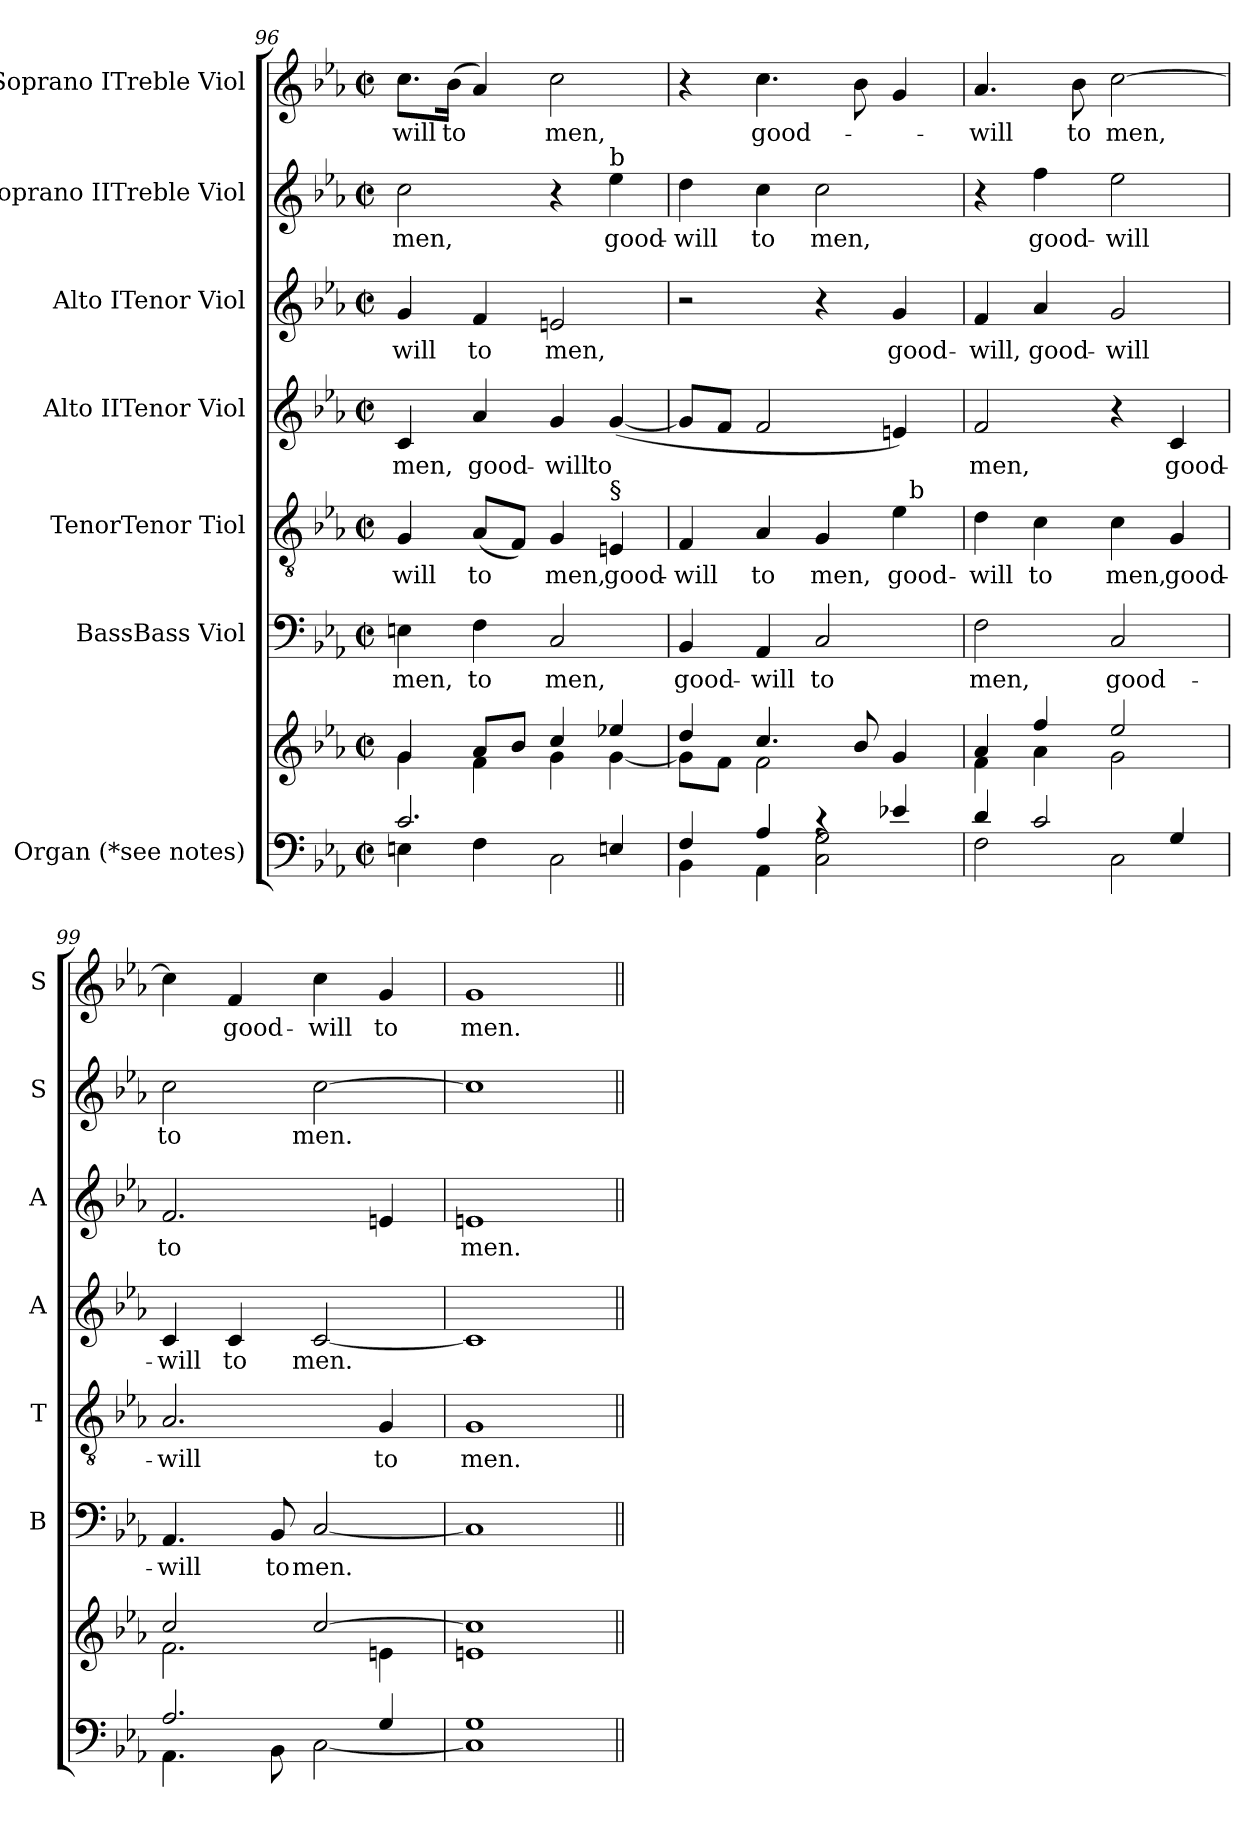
**kern	**kern	**kern	**text	**kern	**text	**kern	**text	**kern	**text	**kern	**text	**kern	**text
*part7	*part7	*part6	*part6	*part5	*part5	*part4	*part4	*part3	*part3	*part2	*part2	*part1	*part1
*staff8	*staff7	*staff6	*staff6	*staff5	*staff5	*staff4	*staff4	*staff3	*staff3	*staff2	*staff2	*staff1	*staff1
*I"Organ (*see notes)	*	*I"BassBass Viol	*	*I"TenorTenor Tiol	*	*I"Alto IITenor Viol	*	*I"Alto ITenor Viol	*	*I"Soprano IITreble Viol	*	*I"Soprano ITreble Viol	*
*	*	*I'B	*	*I'T	*	*I'A	*	*I'A	*	*I'S	*	*I'S	*
!!LO:LB:g=z
*clefF4	*clefG2	*clefF4	*	*clefGv2	*	*clefG2	*	*clefG2	*	*clefG2	*	*clefG2	*
*	*	*	*	*ITrd7c12	*	*	*	*	*	*	*	*	*
*k[b-e-a-]	*k[b-e-a-]	*k[b-e-a-]	*	*k[b-e-a-]	*	*k[b-e-a-]	*	*k[b-e-a-]	*	*k[b-e-a-]	*	*k[b-e-a-]	*
*E-:	*E-:	*E-:	*	*E-:	*	*E-:	*	*E-:	*	*E-:	*	*E-:	*
*M2/2	*M2/2	*M2/2	*	*M2/2	*	*M2/2	*	*M2/2	*	*M2/2	*	*M2/2	*
*met(c|)	*met(c|)	*met(c|)	*	*met(c|)	*	*met(c|)	*	*met(c|)	*	*met(c|)	*	*met(c|)	*
=96	=96	=96	=96	=96	=96	=96	=96	=96	=96	=96	=96	=96	=96
*^	*^	*	*	*	*	*	*	*	*	*	*	*	*
!	!	!	!	!	!LO:LY:b	!	!LO:LY:b	!	!LO:LY:b	!	!LO:LY:b	!	!LO:LY:b	!	!LO:LY:b
2.c/	4En\	4g/	4g\	4En\	men,	4GG/	-will	4c/	men,	4g/	-will	2cc\	men,	8.cc\L	-will
!	!	!	!	!	!	!	!	!	!	!	!	!	!	!	!LO:LY:b
.	.	.	.	.	.	.	.	.	.	.	.	.	.	(>16b-\Jk	to
!	!	!	!	!	!LO:LY:b	!	!LO:LY:b	!	!LO:LY:b	!	!LO:LY:b	!	!	!	!
.	4F\	8a-/L	4f\	4F\	to	(<8AA-/L	to	4a-/	good-	4f/	to	.	.	4a-/)	.
.	.	8b-/J	.	.	.	8FF/J)	.	.	.	.	.	.	.	.	.
!	!	!	!	!	!LO:LY:b	!	!LO:LY:b	!	!LO:LY:b	!	!LO:LY:b	!	!	!	!LO:LY:b
.	2C\	4cc/	4g\	2C/	men,	4GG/	men,	4g/	-will	2en/	men,	4r	.	2cc\	men,
!	!	!	!	!	!	!	!	!	!	!	!	!LO:TX:a:t=b	!	!	!
!	!	!	!	!	!	!LO:TX:a:t=§	!	!	!	!	!	!	!	!	!
!	!	!	!	!	!	!	!LO:LY:b	!	!LO:LY:b	!	!	!	!LO:LY:b	!	!
4En/	.	4ee-X/	[<4g\	.	.	4EE/	good-	(<[<4g/	to	.	.	4ee-\	good-	.	.
=97	=97	=97	=97	=97	=97	=97	=97	=97	=97	=97	=97	=97	=97	=97	=97
!	!	!	!	!	!LO:LY:b	!	!LO:LY:b	!	!	!	!	!	!LO:LY:b	!	!
*	*	*	*	*	*	*^	*	*	*	*	*	*	*	*	*
4F/	4BB-\	4dd/	8g\L]	4BB-/	good-	4FF/	2ryy	-will	8g/L]	.	2r	.	4dd\	-will	4r	.
.	.	.	8f\J	.	.	.	.	.	8f/J	.	.	.	.	.	.	.
!	!	!	!	!	!LO:LY:b	!	!	!LO:LY:b	!	!	!	!	!	!LO:LY:b	!	!LO:LY:b
4A-/	4AA-\	4.cc/	2f\	4AA-/	-will	4AA-/	.	to	2f/	.	.	.	4cc\	to	4.cc\	good-
!	!	!	!	!	!LO:LY:b	!	!	!LO:LY:b	!	!	!	!	!	!LO:LY:b	!	!
4rc	2C\ 2G\	.	.	2C/	to	4GG/	4ryy	men,	.	.	4r	.	2cc\	men,	.	.
.	.	8b-/	.	.	.	.	.	.	.	.	.	.	.	.	8b-\	.
!	!	!	!	!	!	!	!	!LO:LY:b	!	!	!	!LO:LY:b	!	!	!	!
4e-X/	.	4g/	4ryy	.	.	4E-\	32ryy	good-	4en/)	.	4g/	good-	.	.	4g/	.
!	!	!	!	!	!	!	!LO:TX:a:t=b	!	!	!	!	!	!	!	!	!
.	.	.	.	.	.	.	8..ryy	.	.	.	.	.	.	.	.	.
=98	=98	=98	=98	=98	=98	=98	=98	=98	=98	=98	=98	=98	=98	=98	=98	=98
!	!	!	!	!	!LO:LY:b	!	!	!LO:LY:b	!	!LO:LY:b	!	!LO:LY:b	!	!	!	!LO:LY:b
*	*	*	*	*	*	*v	*v	*	*	*	*	*	*	*	*	*
4d/	2F\	4a-/	4f\	2F\	men,	4D\	-will	2f/	men,	4f/	-will,	4r	.	4.a-/	-will
!	!	!	!	!	!	!	!LO:LY:b	!	!	!	!LO:LY:b	!	!LO:LY:b	!	!
2c/	.	4ff/	4a-\	.	.	4C\	to	.	.	4a-/	good-	4ff\	good-	.	.
!	!	!	!	!	!	!	!	!	!	!	!	!	!	!	!LO:LY:b
.	.	.	.	.	.	.	.	.	.	.	.	.	.	8b-\	to
!	!	!	!	!	!LO:LY:b	!	!LO:LY:b	!	!	!	!LO:LY:b	!	!LO:LY:b	!	!LO:LY:b
.	2C\	2ee-/	2g\	2C/	good-	4C\	men,	4r	.	2g/	-will	2ee-\	-will	[>2cc\	men,
!	!	!	!	!	!	!	!LO:LY:b	!	!LO:LY:b	!	!	!	!	!	!
4G/	.	.	.	.	.	4GG/	good-	4c/	good-	.	.	.	.	.	.
=99	=99	=99	=99	=99	=99	=99	=99	=99	=99	=99	=99	=99	=99	=99	=99
!	!	!	!	!	!LO:LY:b	!	!LO:LY:b	!	!LO:LY:b	!	!LO:LY:b	!	!LO:LY:b	!	!
2.A-/	4.AA-\	2cc/	2.f\	4.AA-/	-will	2.AA-/	-will	4c/	-will	2.f/	to	2cc\	to	4cc\]	.
!	!	!	!	!	!	!	!	!	!LO:LY:b	!	!	!	!	!	!LO:LY:b
.	.	.	.	.	.	.	.	4c/	to	.	.	.	.	4f/	good-
!	!	!	!	!	!LO:LY:b	!	!	!	!	!	!	!	!	!	!
.	8BB-\	.	.	8BB-/	to	.	.	.	.	.	.	.	.	.	.
!	!	!	!	!	!LO:LY:b	!	!	!	!LO:LY:b	!	!	!	!LO:LY:b	!	!LO:LY:b
.	[<2C\	[>2cc/	.	[<2C/	men.	.	.	[<2c/	men.	.	.	[>2cc\	men.	4cc\	-will
!	!	!	!	!	!	!	!LO:LY:b	!	!	!	!	!	!	!	!LO:LY:b
4G/	.	.	4en\	.	.	4GG/	to	.	.	4en/	.	.	.	4g/	to
=100	=100	=100	=100	=100	=100	=100	=100	=100	=100	=100	=100	=100	=100	=100	=100
!	!	!	!	!	!	!	!LO:LY:b	!	!	!	!LO:LY:b	!	!	!	!LO:LY:b
1G	1C]	1cc]	1en	1C]	.	1GG	men.	1c]	.	1en	men.	1cc]	.	1g	men.
*v	*v	*	*	*	*	*	*	*	*	*	*	*	*	*	*
*	*v	*v	*	*	*	*	*	*	*	*	*	*	*	*
=||	=||	=||	=||	=||	=||	=||	=||	=||	=||	=||	=||	=||	=||
*-	*-	*-	*-	*-	*-	*-	*-	*-	*-	*-	*-	*-	*-
